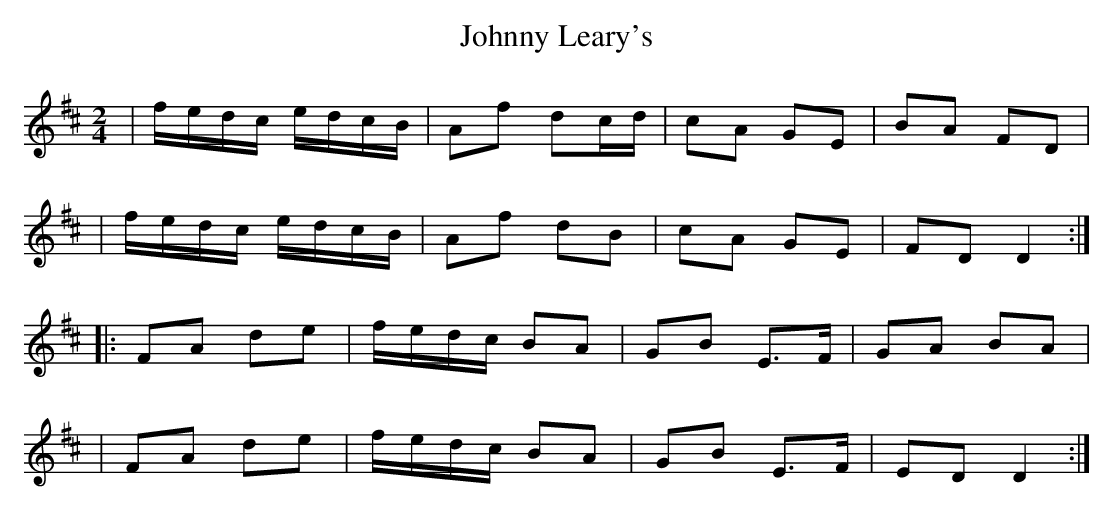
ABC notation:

X:1
T:Johnny Leary's
M:2/4
L:1/8
K:D
| f/e/d/c/ e/d/c/B/ | Af dc/d/ | cA GE | BA FD |
| f/e/d/c/ e/d/c/B/ | Af dB | cA GE | FD D2 :|
|: FA de | f/e/d/c/ BA | GB E>F | GA BA |
| FA de | f/e/d/c/ BA | GB E>F | ED D2 :|
